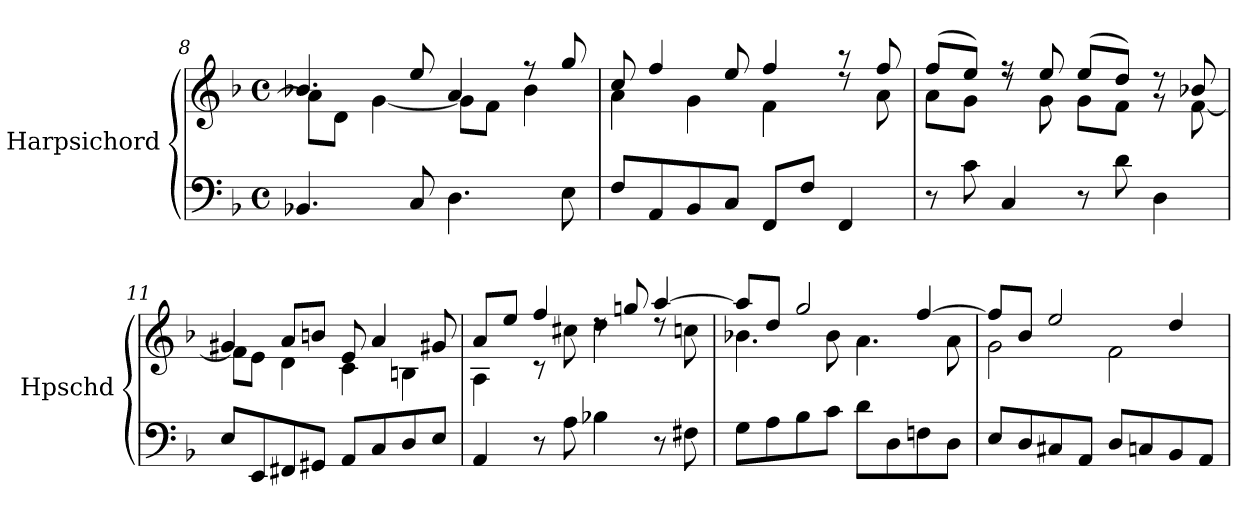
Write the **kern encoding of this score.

**kern	**kern
*part1	*part1
*staff2	*staff1
*I"Harpsichord	*
*I'Hpschd	*
*clefF4	*clefG2
*k[b-]	*k[b-]
*M4/4	*M4/4
*met(c)	*met(c)
=8	=8
*	*^
4.BB-X/	4.b-X/	8a\L]
.	.	8d\J
.	.	[4g\
8C/	8ee/	.
4.D\	4a/	8g\L]
.	.	8f\J
.	8r	4b-\
8E\	8gg/	.
=9	=9	=9
8F/L	8cc/	4a\
8AA/	4ff/	.
8BB-/	.	4g\
8C/J	8ee/	.
8FF/L	4ff/	4f\
8F/J	.	.
4FF/	8r	8rdd
.	8ff/	8a\
=10	=10	=10
8r	(8ff/L	8a\L
8c\	8ee/J)	8g\J
4C/	8r	8rdd
.	8ee/	8g\
8r	(8ee/L	8g\L
8d\	8dd/J)	8f\J
4D\	8rg	8rdd
.	8b-X/	[8f\
!!LO:LB:g=z	!!
=11	=11	=11
8E/L	4g#X/	8f\L]
8EE/	.	8e\J
8FF#X/	8a/L	4d\
8GG#X/J	8bn/J	.
8AA/L	8e/	4c\
8C/	4a/	.
8D/	.	4Bn\
8E/J	8g#X/	.
=12	=12	=12
4AA/	8a/L	4A\
.	8ee/J	.
8r	4ff/	8r
8A\	.	8cc#X\
4B-X\	8rdd	4dd\
.	8ggn/	.
8r	[4aa/	8rdd
8F#X\	.	8ccn\
=13	=13	=13
8G\L	8aa/L]	4.b-X\
8A\	8dd/J	.
8B-\	2gg/	.
8c\J	.	8b-\
8d\L	.	4.a\
8D\	.	.
8Fn\	[4ff/	.
8D\J	.	8a\
=14	=14	=14
8E/L	8ff/L]	2g\
8D/	8b-/J	.
8C#X/	2ee/	.
8AA/J	.	.
8D/L	.	2f\
8Cn/	.	.
8BB-/	4dd/	.
8AA/J	.	.
*	*v	*v
=	=
*-	*-
